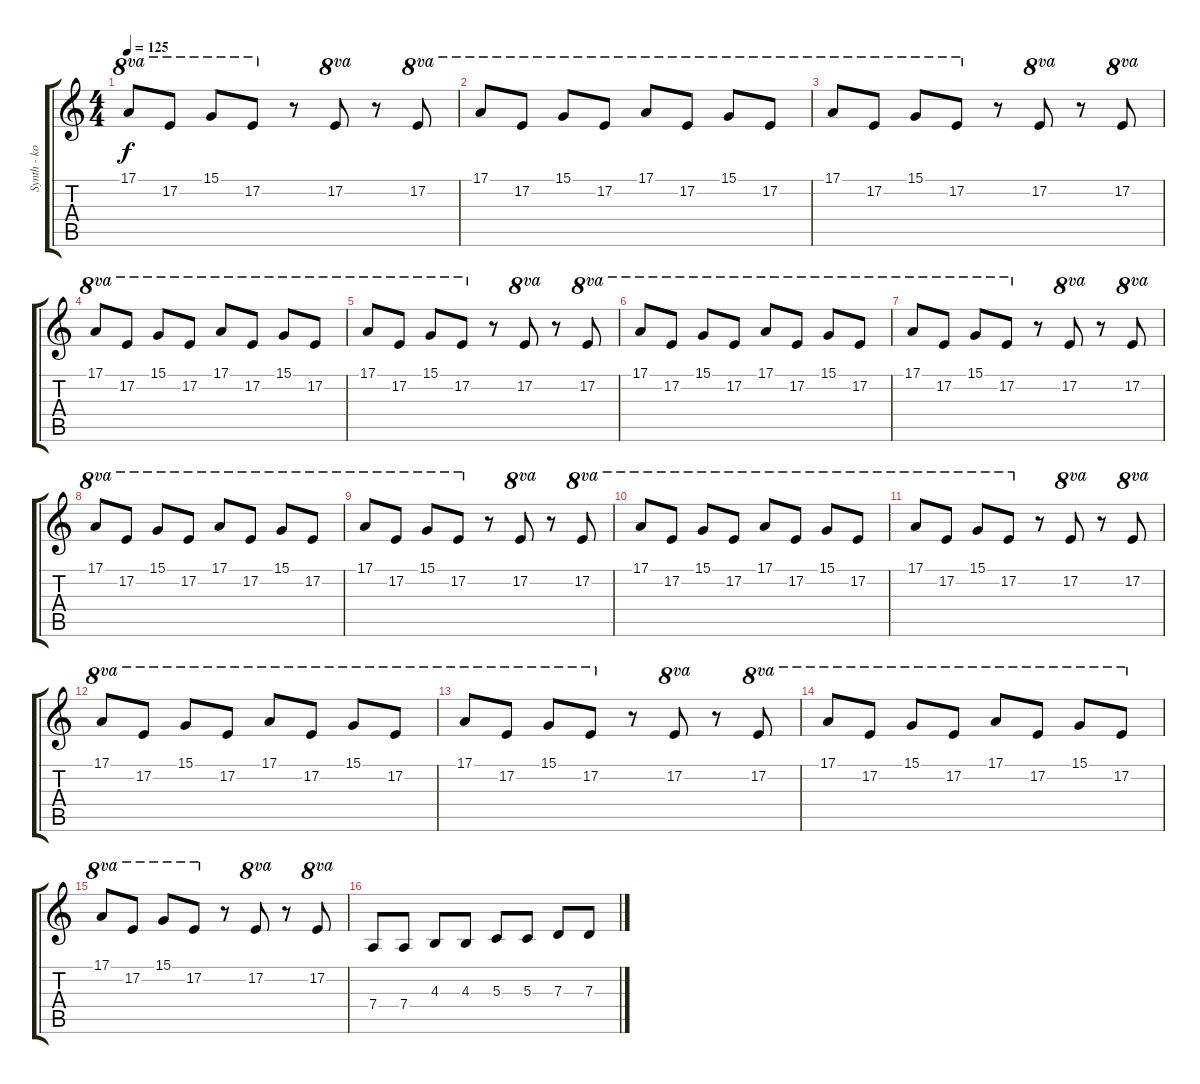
\track ("Synth - koto" "Synth - ko") {instrument koto}
\staff {score tabs}
\tuning (E4 B3 G3 D3 A2 E2) {hide}
\ts (4 4)
\tempo 125
\clef g2
\ks c
17.1.8{ot 8va dy f} 17.2.8{ot 8va} 15.1.8{ot 8va} 17.2.8{ot 8va} r.8 17.2.8{ot 8va} r.8 17.2.8{ot 8va} |
17.1.8{ot 8va} 17.2.8{ot 8va} 15.1.8{ot 8va} 17.2.8{ot 8va} 17.1.8{ot 8va} 17.2.8{ot 8va} 15.1.8{ot 8va} 17.2.8{ot 8va} |
17.1.8{ot 8va} 17.2.8{ot 8va} 15.1.8{ot 8va} 17.2.8{ot 8va} r.8 17.2.8{ot 8va} r.8 17.2.8{ot 8va} |
17.1.8{ot 8va} 17.2.8{ot 8va} 15.1.8{ot 8va} 17.2.8{ot 8va} 17.1.8{ot 8va} 17.2.8{ot 8va} 15.1.8{ot 8va} 17.2.8{ot 8va} |
17.1.8{ot 8va} 17.2.8{ot 8va} 15.1.8{ot 8va} 17.2.8{ot 8va} r.8 17.2.8{ot 8va} r.8 17.2.8{ot 8va} |
17.1.8{ot 8va} 17.2.8{ot 8va} 15.1.8{ot 8va} 17.2.8{ot 8va} 17.1.8{ot 8va} 17.2.8{ot 8va} 15.1.8{ot 8va} 17.2.8{ot 8va} |
17.1.8{ot 8va} 17.2.8{ot 8va} 15.1.8{ot 8va} 17.2.8{ot 8va} r.8 17.2.8{ot 8va} r.8 17.2.8{ot 8va} |
17.1.8{ot 8va} 17.2.8{ot 8va} 15.1.8{ot 8va} 17.2.8{ot 8va} 17.1.8{ot 8va} 17.2.8{ot 8va} 15.1.8{ot 8va} 17.2.8{ot 8va} |
17.1.8{ot 8va} 17.2.8{ot 8va} 15.1.8{ot 8va} 17.2.8{ot 8va} r.8 17.2.8{ot 8va} r.8 17.2.8{ot 8va} |
17.1.8{ot 8va} 17.2.8{ot 8va} 15.1.8{ot 8va} 17.2.8{ot 8va} 17.1.8{ot 8va} 17.2.8{ot 8va} 15.1.8{ot 8va} 17.2.8{ot 8va} |
17.1.8{ot 8va} 17.2.8{ot 8va} 15.1.8{ot 8va} 17.2.8{ot 8va} r.8 17.2.8{ot 8va} r.8 17.2.8{ot 8va} |
17.1.8{ot 8va} 17.2.8{ot 8va} 15.1.8{ot 8va} 17.2.8{ot 8va} 17.1.8{ot 8va} 17.2.8{ot 8va} 15.1.8{ot 8va} 17.2.8{ot 8va} |
17.1.8{ot 8va} 17.2.8{ot 8va} 15.1.8{ot 8va} 17.2.8{ot 8va} r.8 17.2.8{ot 8va} r.8 17.2.8{ot 8va} |
17.1.8{ot 8va} 17.2.8{ot 8va} 15.1.8{ot 8va} 17.2.8{ot 8va} 17.1.8{ot 8va} 17.2.8{ot 8va} 15.1.8{ot 8va} 17.2.8{ot 8va} |
17.1.8{ot 8va} 17.2.8{ot 8va} 15.1.8{ot 8va} 17.2.8{ot 8va} r.8 17.2.8{ot 8va} r.8 17.2.8{ot 8va} |
7.4.8 7.4.8 4.3.8 4.3.8 5.3.8 5.3.8 7.3.8 7.3.8
